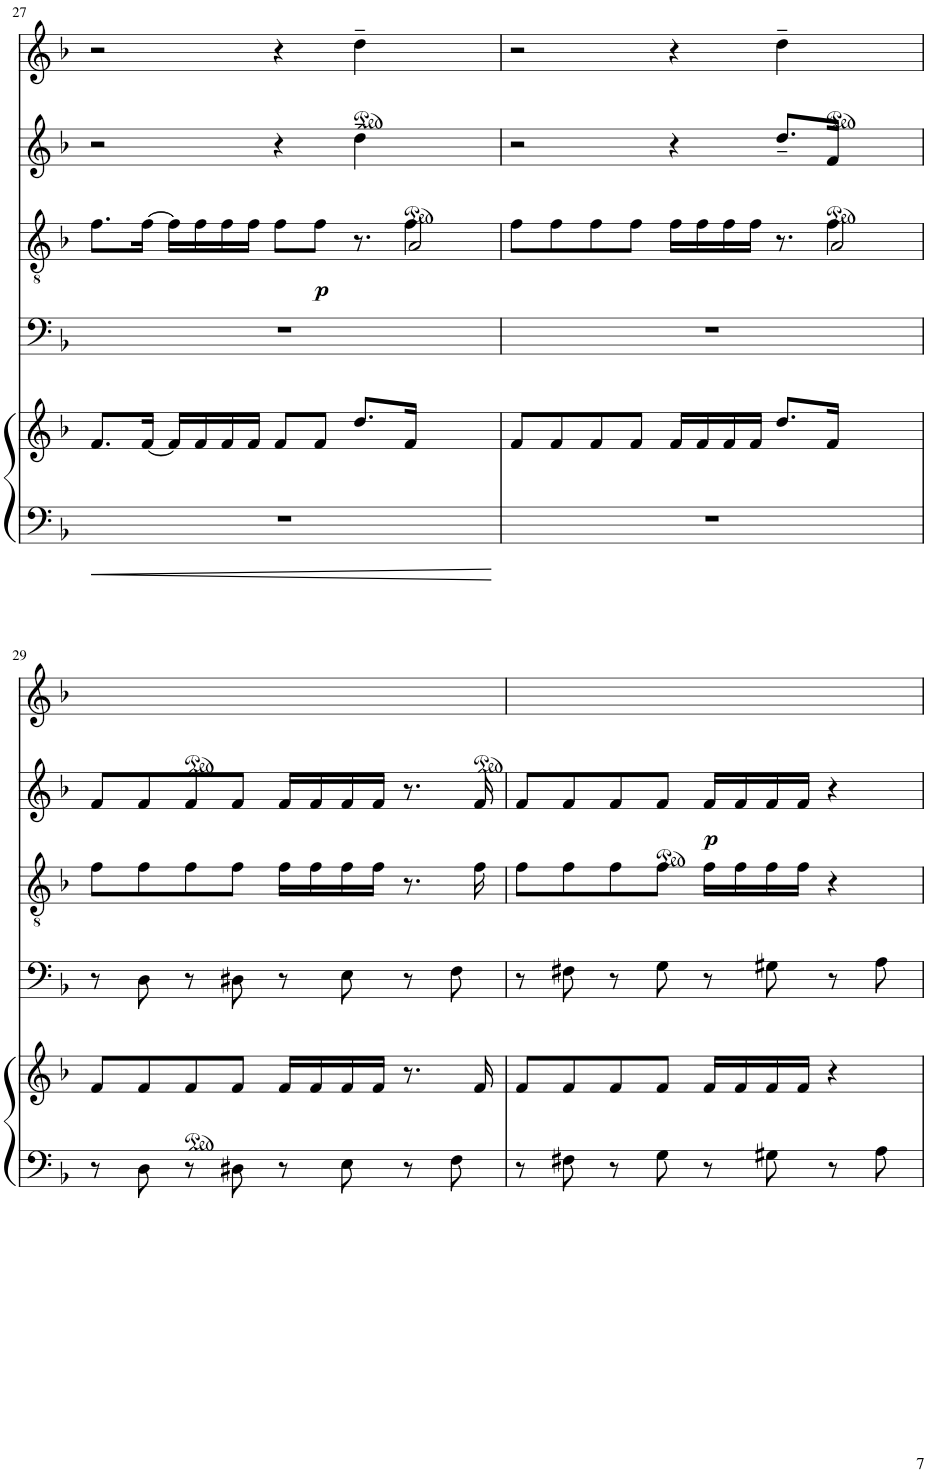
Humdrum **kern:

**kern	**kern	**kern	**kern	**dynam	**kern	**dynam	**kern
*part5	*part5	*part4	*part3	*part3	*part2	*part2	*part1
*staff6	*staff5	*staff4	*staff3	*staff3	*staff2	*staff2	*staff1
*I"Piano	*	*I"Voice	*I"Voice	*	*I"Voice	*	*I"Voice
*I'Pno	*	*I'V	*I'V	*	*I'V	*	*I'V
!!LO:PB:g=z
*clefF4	*clefG2	*clefF4	*clefGv2	*	*clefG2	*	*clefG2
*k[b-]	*k[b-]	*k[b-]	*k[b-]	*	*k[b-]	*	*k[b-]
*M4/4	*M4/4	*M4/4	*M4/4	*	*M4/4	*	*M4/4
=27	=27	=27	=27	=27	=27	=27	=27
*	*	*	*^	*	*	*	*
1r	8.f/L	1r	8.f\L	2...ryy	.	2r	.	2r
.	[<16f/Jk	.	[>16f\Jk	.	.	.	.	.
.	16f/LL]	.	16f\LL]	.	.	.	.	.
.	16f/	.	16f\	.	.	.	.	.
.	16f/	.	16f\	.	.	.	.	.
.	16f/JJ	.	16f\JJ	.	.	.	.	.
.	8f/L	.	8f\L	.	.	4r	.	4r
!	!	!	!	!	!LO:DY:b	!	!	!
.	8f/J	.	8f\J	.	p	.	.	.
.	8.dd/L	.	8.r	.	.	4dd~\	.	4dd~\
.	16f/Jk	.	[16A/	[16f\	.	.	.	.
4..ryy	4..ryy	4..ryy	4..ryy	4..ryy	.	4..ryy	.	4..ryy
=28	=28	=28	=28	=28	=28	=28	=28	=28
1r	8f/L	1r	8f\L	8.f\]	.	2r	.	2r
.	8f/	.	4..A/]	.	.	.	.	.
.	.	.	.	2.ryy	.	.	.	.
.	8f/	.	.	.	.	.	.	.
.	8f/J	.	.	.	.	.	.	.
.	16f/LL	.	.	.	.	4r	.	4r
.	16f/	.	8f\	.	.	.	.	.
.	16f/	.	.	.	.	.	.	.
.	16f/JJ	.	8f\	.	.	.	.	.
.	8.dd/L	.	.	.	.	8.dd~/L	.	4dd~\
.	.	.	8f\J	.	.	.	.	.
.	16f/Jk	.	16f\LL	[16f\	.	16f/Jk	.	.
4..r	4..ryy	4..ryy	16f\	4..ryy	.	4..ryy	.	4..ryy
.	.	.	16f\	.	.	.	.	.
.	.	.	16f\JJ	.	.	.	.	.
.	.	.	8.r	.	.	.	.	.
.	.	.	[16A/	.	.	.	.	.
*	*	*	*v	*v	*	*	*	*
!!LO:LB:g=z
=29	=29	=29	=29	=29	=29	=29	=29
8r	8f/L	8r	8f\L	.	8f/L	.	1ryy
4..r	8f/	8D\	4..A/]	.	8f/	.	.
.	8f/	8r	.	.	8f/	.	.
.	8f/J	8D#X\	.	.	8f/J	.	.
.	16f/LL	8r	.	.	16f/LL	.	.
8D\	16f/	.	8.f\]	.	16f/	.	.
.	16f/	8E\	.	.	16f/	.	.
8r	16f/JJ	.	.	.	16f/JJ	.	.
.	8.r	8r	8f\	.	8.r	.	.
8D#X\	.	.	.	.	.	.	.
.	.	8F\	8f\	.	.	.	.
8r	16f/	.	.	.	16f/	.	.
.	2ryy	2ryy	8f\J	.	2ryy	.	2ryy
8E\	.	.	.	.	.	.	.
.	.	.	16f\LL	.	.	.	.
8r	.	.	16f\	.	.	.	.
.	.	.	16f\	.	.	.	.
8F\	.	.	16f\JJ	.	.	.	.
.	.	.	8.r	.	.	.	.
8.ryy	.	.	.	.	.	.	.
.	8ryy	8ryy	.	.	8ryy	.	8ryy
.	.	.	16f\	.	.	.	.
=30	=30	=30	=30	=30	=30	=30	=30
8r	8f/L	8r	8f\L	.	8f/L	.	1ryy
8F#X\	8f/	8F#X\	8f\	.	8f/	.	.
8r	8f/	8r	8f\	.	8f/	.	.
8G\	8f/J	8G\	8f\J	.	8f/J	.	.
!	!	!	!	!	!	!LO:DY:b	!
8r	16f/LL	8r	16f\LL	.	16f/LL	p	.
.	16f/	.	16f\	.	16f/	.	.
8G#X\	16f/	8G#X\	16f\	.	16f/	.	.
.	16f/JJ	.	16f\JJ	.	16f/JJ	.	.
8r	4r	8r	4r	.	4r	.	.
8A\	.	8A\	.	.	.	.	.
=	=	=	=	=	=	=	=
*-	*-	*-	*-	*-	*-	*-	*-
